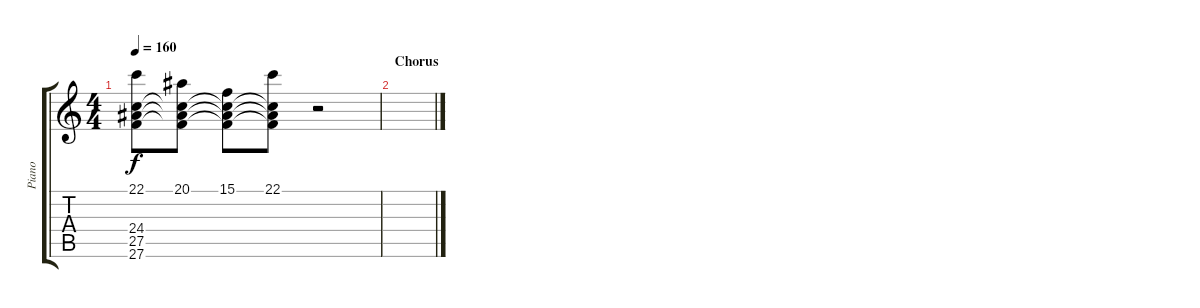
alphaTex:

\track ("Piano" "Piano") {instrument acousticgrandpiano}
\staff {score tabs}
\tuning (D4 A3 F3 C3 G2 D2) {hide}
\ts (4 4)
\tempo 160
\clef g2
\ks c
(22.1 24.4{t} 27.5{t} 27.6{t}).8{dy f} (20.1 24.4{t} 27.5{t} 27.6{t}).8 (15.1 24.4{t} 27.5{t} 27.6{t}).8 (22.1 24.4{t} 27.5{t} 27.6{t}).8 r.2 |
\section ("" "Chorus")
